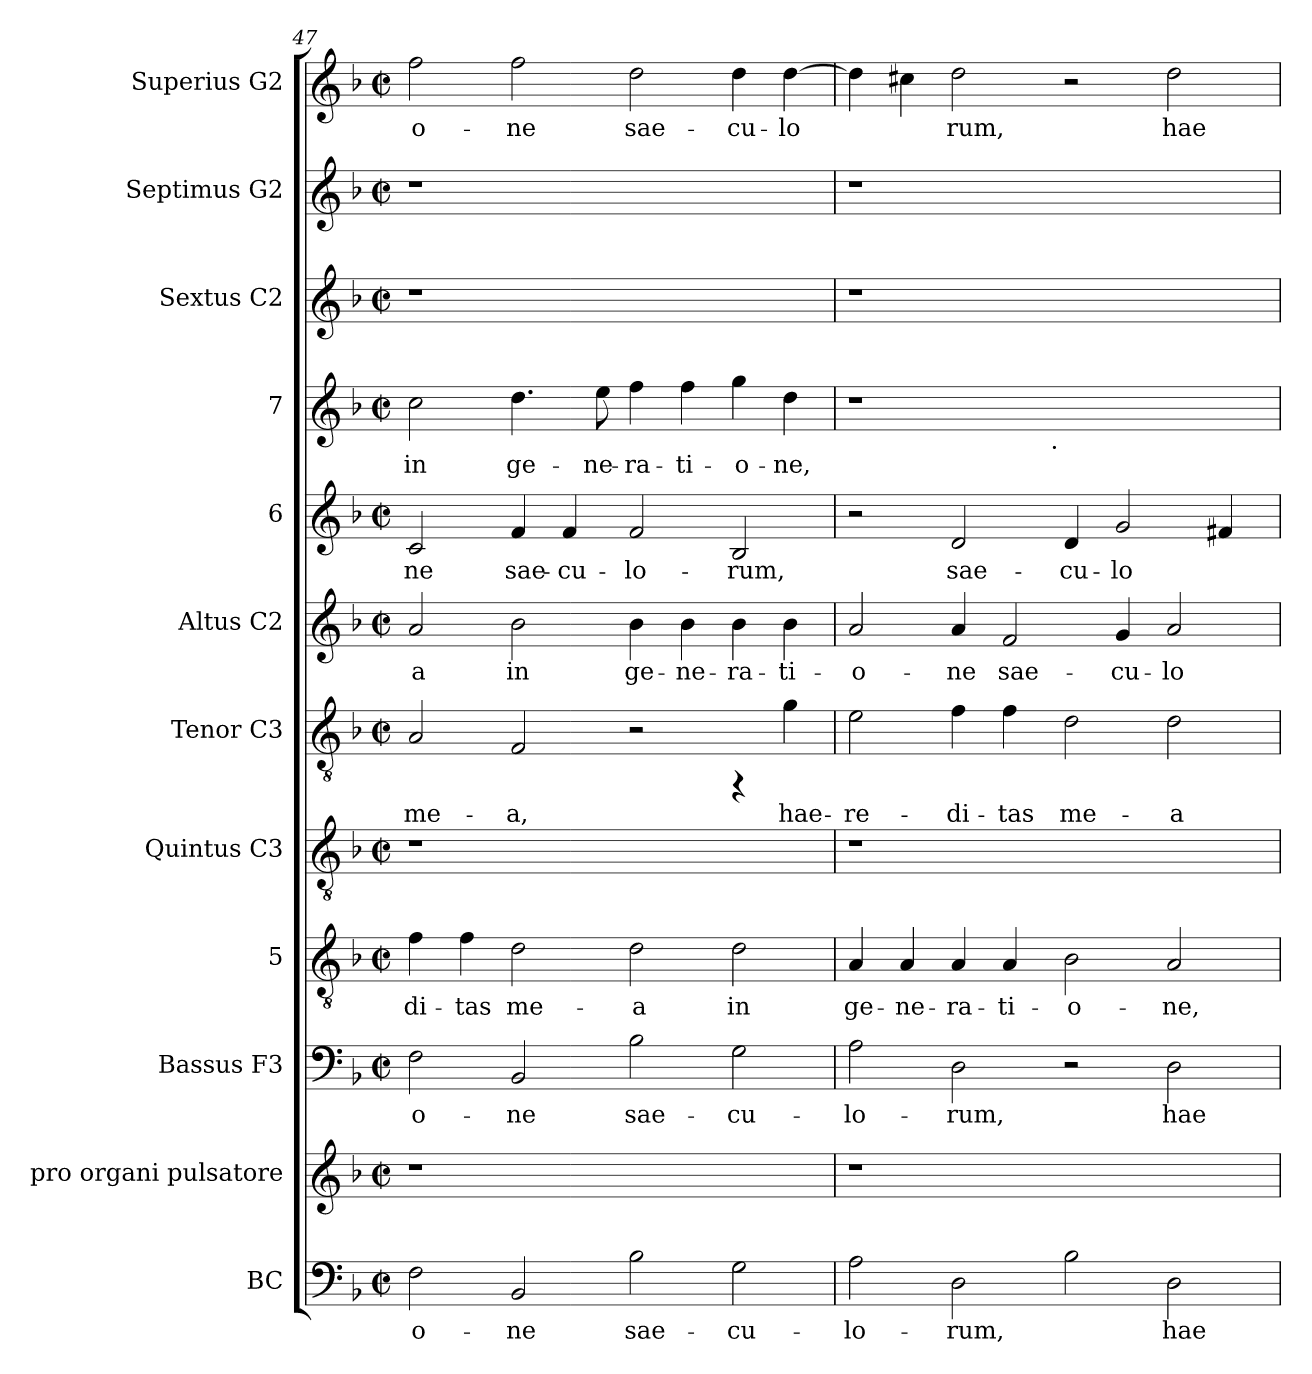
**kern	**text	**kern	**kern	**text	**kern	**text	**kern	**kern	**text	**kern	**text	**kern	**text	**kern	**text	**kern	**kern	**kern	**text
*part12	*part12	*part11	*part10	*part10	*part9	*part9	*part8	*part7	*part7	*part6	*part6	*part5	*part5	*part4	*part4	*part3	*part2	*part1	*part1
*staff12	*staff12	*staff11	*staff10	*staff10	*staff9	*staff9	*staff8	*staff7	*staff7	*staff6	*staff6	*staff5	*staff5	*staff4	*staff4	*staff3	*staff2	*staff1	*staff1
*I"BC	*	*I"pro organi  pulsatore	*I"Bassus  F3	*	*I"5	*	*I"Quintus  C3	*I"Tenor  C3	*	*I"Altus  C2	*	*I"6	*	*I"7	*	*I"Sextus  C2	*I"Septimus  G2	*I"Superius  G2	*
*I'BC	*	*	*I'B	*	*	*	*	*I'T	*	*I'A	*	*	*	*	*	*	*	*I'S	*
!!LO:PB:g=z
*clefF4	*	*clefG2	*clefF4	*	*clefGv2	*	*clefGv2	*clefGv2	*	*clefG2	*	*clefG2	*	*clefG2	*	*clefG2	*clefG2	*clefG2	*
*k[b-]	*	*k[b-]	*k[b-]	*	*k[b-]	*	*k[b-]	*k[b-]	*	*k[b-]	*	*k[b-]	*	*k[b-]	*	*k[b-]	*k[b-]	*k[b-]	*
*F:	*	*F:	*F:	*	*F:	*	*F:	*F:	*	*F:	*	*F:	*	*F:	*	*F:	*F:	*F:	*
*M2/2	*	*M2/2	*M2/2	*	*M2/2	*	*M2/2	*M2/2	*	*M2/2	*	*M2/2	*	*M2/2	*	*M2/2	*M2/2	*M2/2	*
*met(c|)	*	*met(c|)	*met(c|)	*	*met(c|)	*	*met(c|)	*met(c|)	*	*met(c|)	*	*met(c|)	*	*met(c|)	*	*met(c|)	*met(c|)	*met(c|)	*
=47	=47	=47	=47	=47	=47	=47	=47	=47	=47	=47	=47	=47	=47	=47	=47	=47	=47	=47	=47
!	!LO:LY:a:cj	!	!	!LO:LY:b:cj	!	!LO:LY:b:cj	!	!	!LO:LY:b:cj	!	!LO:LY:b:cj	!	!LO:LY:b:cj	!	!LO:LY:b:cj	!	!	!	!LO:LY:b:cj
2F\	-o-	1r	2F\	-o-	4f\	-di-	1r	2A/	me-	2a/	-a	2c/	-ne	2cc\	in	1r	1r	2ff\	-o-
!	!	!	!	!	!	!LO:LY:b:cj	!	!	!	!	!	!	!	!	!	!	!	!	!
.	.	.	.	.	4f\	-tas	.	.	.	.	.	.	.	.	.	.	.	.	.
!	!LO:LY:a:cj	!	!	!LO:LY:b:cj	!	!LO:LY:b:cj	!	!	!LO:LY:b:cj	!	!LO:LY:b:cj	!	!LO:LY:b:cj	!	!LO:LY:b:cj	!	!	!	!LO:LY:b:cj
2BB-/	-ne	.	2BB-/	-ne	2d\	me-	.	2F/	-a,	2b-\	in	4f/	sae-	4.dd\	ge-	.	.	2ff\	-ne
!	!	!	!	!	!	!	!	!	!	!	!	!	!LO:LY:b:cj	!	!	!	!	!	!
.	.	.	.	.	.	.	.	.	.	.	.	4f/	-cu-	.	.	.	.	.	.
!	!	!	!	!	!	!	!	!	!	!	!	!	!	!	!LO:LY:b:cj	!	!	!	!
.	.	.	.	.	.	.	.	.	.	.	.	.	.	8ee\	-ne-	.	.	.	.
!	!LO:LY:a:cj	!	!	!LO:LY:b:cj	!	!LO:LY:b:cj	!	!	!	!	!LO:LY:b:cj	!	!LO:LY:b:cj	!	!LO:LY:b:cj	!	!	!	!LO:LY:b:cj
2B-\	sae-	1ryy	2B-\	sae-	2d\	-a	1ryy	2r	.	4b-\	ge-	2f/	-lo-	4ff\	-ra-	1ryy	1ryy	2dd\	sae-
!	!	!	!	!	!	!	!	!	!	!	!LO:LY:b:cj	!	!	!	!LO:LY:b:cj	!	!	!	!
.	.	.	.	.	.	.	.	.	.	4b-\	-ne-	.	.	4ff\	-ti-	.	.	.	.
!	!LO:LY:a:cj	!	!	!LO:LY:b:cj	!	!LO:LY:b:cj	!	!	!	!	!LO:LY:b:cj	!	!LO:LY:b:cj	!	!LO:LY:b:cj	!	!	!	!LO:LY:b:cj
2G\	-cu-	.	2G\	-cu-	2d\	in	.	4rFF	.	4b-\	-ra-	2B-/	-rum,	4gg\	-o-	.	.	4dd\	-cu-
!	!	!	!	!	!	!	!	!	!LO:LY:b:cj	!	!LO:LY:b:cj	!	!	!	!LO:LY:b:cj	!	!	!	!LO:LY:b:cj
.	.	.	.	.	.	.	.	4g\	hae-	4b-\	-ti-	.	.	4dd\	-ne,	.	.	[>4dd\	-lo-
=48	=48	=48	=48	=48	=48	=48	=48	=48	=48	=48	=48	=48	=48	=48	=48	=48	=48	=48	=48
!	!LO:LY:a:cj	!	!	!LO:LY:b:cj	!	!LO:LY:b:cj	!	!	!LO:LY:b:cj	!	!LO:LY:b:cj	!	!	!	!	!	!	!	!LO:LY:b:cj
*	*	*	*	*	*	*	*	*	*	*	*	*	*	*^	*	*	*	*	*
2A\	-lo-	1r	2A\	-lo-	4A/	ge-	1r	2e\	-re-	2a/	-o-	2r	.	1r	2ryy	.	1r	1r	4dd\]	--
!	!	!	!	!	!	!LO:LY:b:cj	!	!	!	!	!	!	!	!	!	!	!	!	!	!LO:LY:b:cj
.	.	.	.	.	4A/	-ne-	.	.	.	.	.	.	.	.	.	.	.	.	4cc#X\	--
!	!LO:LY:a:cj	!	!	!LO:LY:b:cj	!	!LO:LY:b:cj	!	!	!LO:LY:b:cj	!	!LO:LY:b:cj	!	!LO:LY:b:cj	!	!	!	!	!	!	!LO:LY:b:cj
2D\	-rum,	.	2D\	-rum,	4A/	-ra-	.	4f\	-di-	4a/	-ne	2d/	sae-	.	4...ryy	.	.	.	2dd\	-rum,
!	!	!	!	!	!	!LO:LY:b:cj	!	!	!LO:LY:b:cj	!	!LO:LY:b:cj	!	!	!	!	!	!	!	!	!
.	.	.	.	.	4A/	-ti-	.	4f\	-tas	2f/	sae-	.	.	.	.	.	.	.	.	.
!	!	!	!	!	!	!	!	!	!	!	!	!	!	!	!LO:TX:b:t=.	!	!	!	!	!
.	.	.	.	.	.	.	.	.	.	.	.	.	.	.	1ryy	.	.	.	.	.
!	!LO:LY:a:cj	!	!	!	!	!LO:LY:b:cj	!	!	!LO:LY:b:cj	!	!	!	!LO:LY:b:cj	!	!	!	!	!	!	!
2B-\	.	1ryy	2r	.	2B-\	-o-	1ryy	2d\	me-	.	.	4d/	-cu-	1ryy	.	.	1ryy	1ryy	2r	.
!	!	!	!	!	!	!	!	!	!	!	!LO:LY:b:cj	!	!LO:LY:b:cj	!	!	!	!	!	!	!
.	.	.	.	.	.	.	.	.	.	4g/	-cu-	2g/	-lo-	.	.	.	.	.	.	.
!	!LO:LY:a:cj	!	!	!LO:LY:b:cj	!	!LO:LY:b:cj	!	!	!LO:LY:b:cj	!	!LO:LY:b:cj	!	!	!	!	!	!	!	!	!LO:LY:b:cj
2D\	hae-	.	2D\	hae-	2A/	-ne,	.	2d\	-a	2a/	-lo-	.	.	.	.	.	.	.	2dd\	hae-
!	!	!	!	!	!	!	!	!	!	!	!	!	!LO:LY:b:cj	!	!	!	!	!	!	!
.	.	.	.	.	.	.	.	.	.	.	.	4f#X/	--	.	.	.	.	.	.	.
.	.	.	.	.	.	.	.	.	.	.	.	.	.	.	32ryy	.	.	.	.	.
*	*	*	*	*	*	*	*	*	*	*	*	*	*	*v	*v	*	*	*	*	*
=	=	=	=	=	=	=	=	=	=	=	=	=	=	=	=	=	=	=	=
*-	*-	*-	*-	*-	*-	*-	*-	*-	*-	*-	*-	*-	*-	*-	*-	*-	*-	*-	*-
